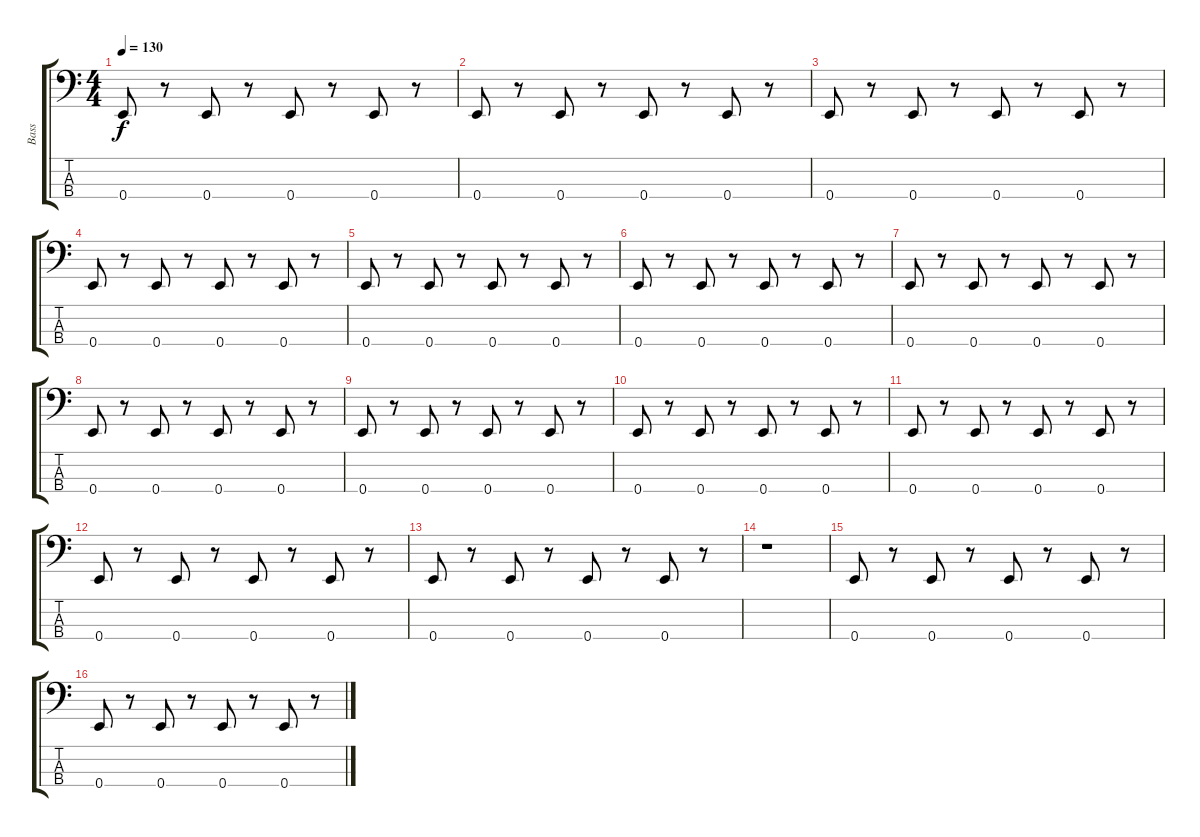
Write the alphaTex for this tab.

\track ("Bass" "Bass") {instrument electricbasspick}
\staff {score tabs}
\tuning (G2 D2 A1 E1) {hide}
\ts (4 4)
\tempo 130
\clef f4
\ks c
0.4.8{dy f} r.8 0.4.8 r.8 0.4.8 r.8 0.4.8 r.8 |
0.4.8 r.8 0.4.8 r.8 0.4.8 r.8 0.4.8 r.8 |
0.4.8 r.8 0.4.8 r.8 0.4.8 r.8 0.4.8 r.8 |
0.4.8 r.8 0.4.8 r.8 0.4.8 r.8 0.4.8 r.8 |
0.4.8 r.8 0.4.8 r.8 0.4.8 r.8 0.4.8 r.8 |
0.4.8 r.8 0.4.8 r.8 0.4.8 r.8 0.4.8 r.8 |
0.4.8 r.8 0.4.8 r.8 0.4.8 r.8 0.4.8 r.8 |
0.4.8 r.8 0.4.8 r.8 0.4.8 r.8 0.4.8 r.8 |
0.4.8 r.8 0.4.8 r.8 0.4.8 r.8 0.4.8 r.8 |
0.4.8 r.8 0.4.8 r.8 0.4.8 r.8 0.4.8 r.8 |
0.4.8 r.8 0.4.8 r.8 0.4.8 r.8 0.4.8 r.8 |
0.4.8 r.8 0.4.8 r.8 0.4.8 r.8 0.4.8 r.8 |
0.4.8 r.8 0.4.8 r.8 0.4.8 r.8 0.4.8 r.8 |
r.1 |
0.4.8 r.8 0.4.8 r.8 0.4.8 r.8 0.4.8 r.8 |
0.4.8 r.8 0.4.8 r.8 0.4.8 r.8 0.4.8 r.8
